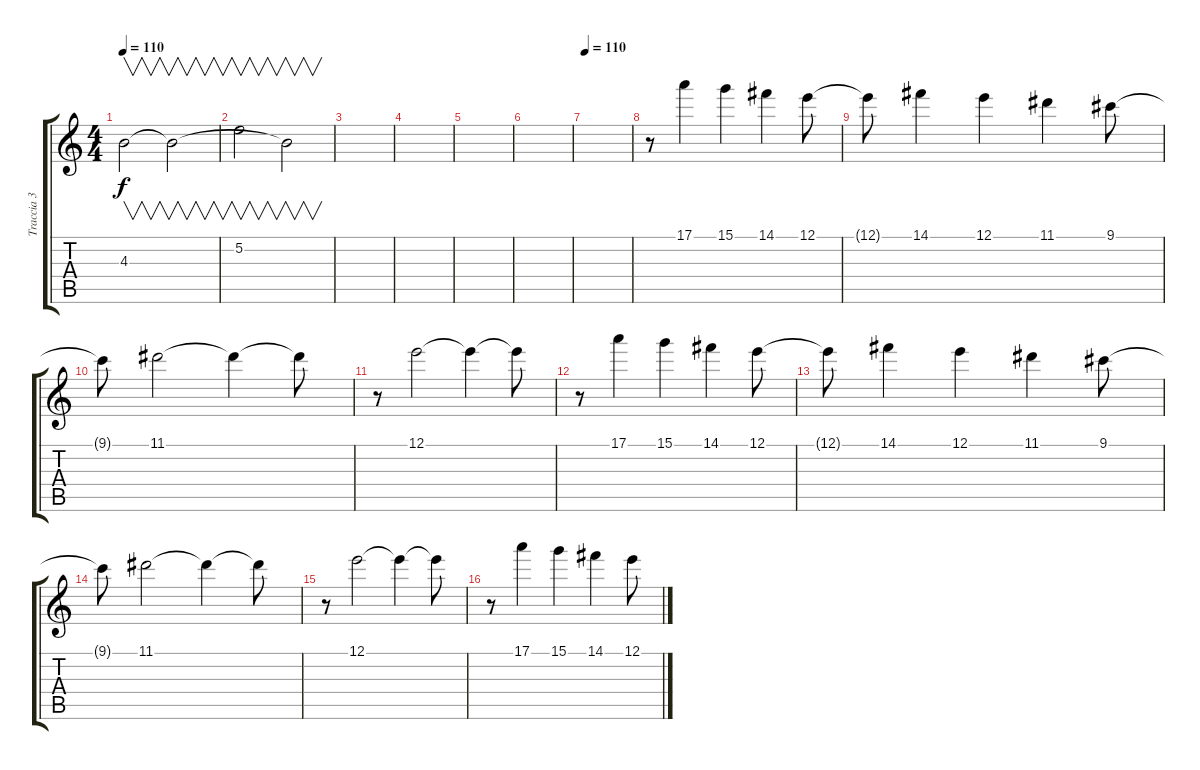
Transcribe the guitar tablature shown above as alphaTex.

\track ("Traccia 3" "Traccia 3") {instrument contrabass}
\staff {score tabs}
\tuning (E4 B3 G3 D3 A2 E2) {hide}
\ts (4 4)
\tempo 110
\clef g2
\ks c
4.3.2{v dy f} 4.3{t}.2{v} |
5.2.2{v instrument contrabass} 4.3{t}.2{v} |
|
|
|
|
\tempo 110
|
r.8{volume 9 instrument brightacousticpiano} 17.1.4 15.1.4 14.1.4 12.1.8 |
12.1{t}.8 14.1.4 12.1.4 11.1.4 9.1.8 |
9.1{t}.8 11.1.2 11.1{t}.4 11.1{t}.8 |
r.8 12.1.2 12.1{t}.4 12.1{t}.8 |
r.8{volume 9 instrument brightacousticpiano} 17.1.4 15.1.4 14.1.4 12.1.8 |
12.1{t}.8 14.1.4 12.1.4 11.1.4 9.1.8 |
9.1{t}.8 11.1.2 11.1{t}.4 11.1{t}.8 |
r.8 12.1.2 12.1{t}.4 12.1{t}.8 |
r.8{volume 9 instrument brightacousticpiano} 17.1.4 15.1.4 14.1.4 12.1.8
